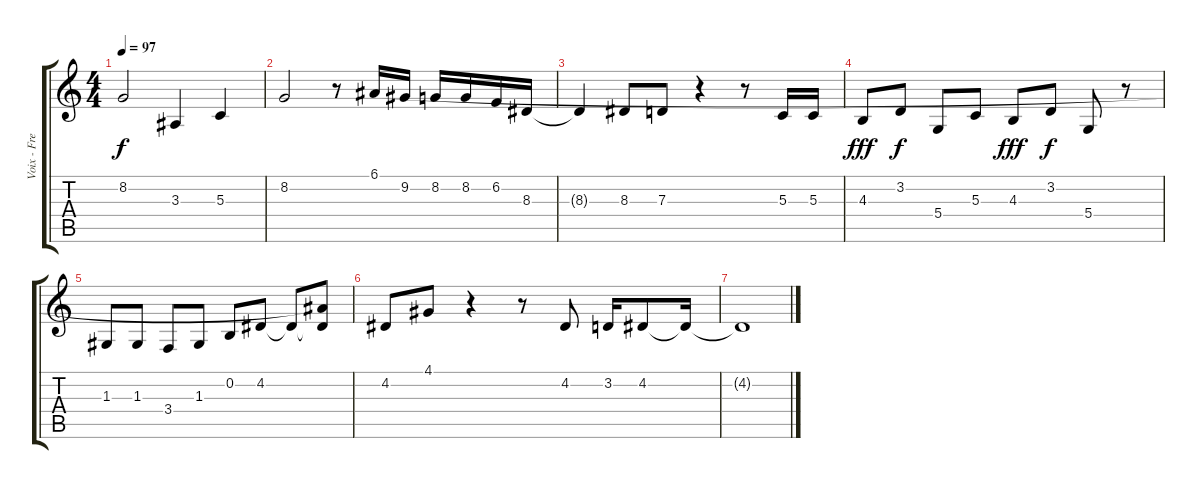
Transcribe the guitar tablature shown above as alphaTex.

\track ("Voix - Freddie Mercury" "Voix - Fre") {instrument clarinet}
\staff {score tabs}
\tuning (E4 B3 G3 D3 A2 E2) {hide}
\ts (4 4)
\tempo 97
\clef g2
\ks c
8.2.2{dy f} 3.3.4 5.3.4 |
8.2.2 r.8 6.1.16 9.2.16 8.2.16 8.2.16 6.2.16 8.3.16 |
8.3{t}.4 8.3.8 7.3.8 r.4 r.8 5.3.16 5.3.16 |
4.3.8{dy fff} 3.2.8{dy f} 5.4.8 5.3.8 4.3.8{dy fff} 3.2.8{dy f} 5.4.8 r.8 |
1.3.8 1.3.8 3.4.8 1.3.8 0.2.8 4.2.8 4.2{t}.8 (6.1{t} 4.2{t}).8 |
4.2.8 4.1.8 r.4 r.8 4.2.8 3.2.16 4.2.8 4.2{t}.16 |
4.2{t}.1
